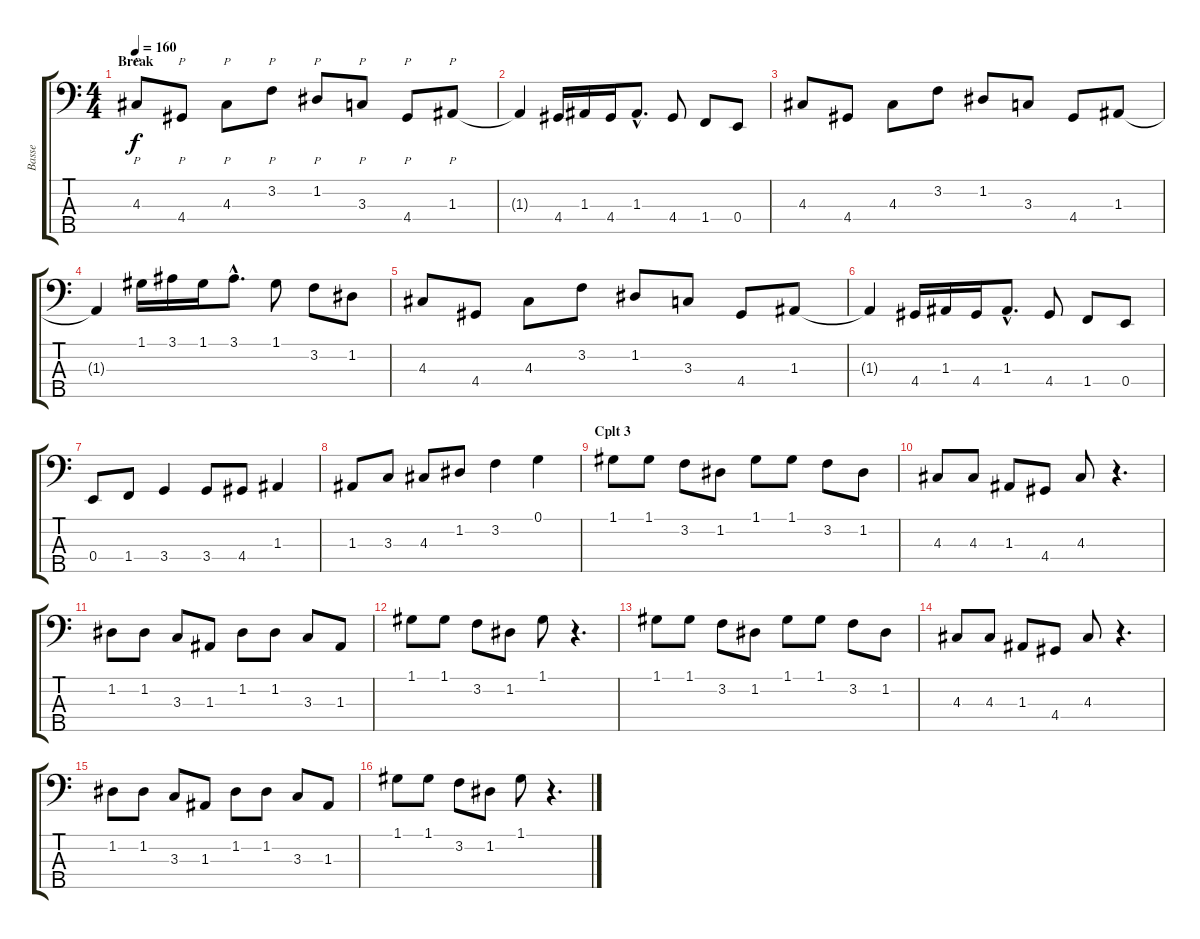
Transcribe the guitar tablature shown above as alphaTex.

\track ("Basse" "Basse") {instrument electricbassfinger}
\staff {score tabs}
\tuning (G2 D2 A1 E1 B0) {hide}
\ts (4 4)
\section ("" "Break")
\tempo 160
\clef f4
\ks c
4.3.8{p dy f} 4.4.8{p} 4.3.8{p} 3.2.8{p} 1.2.8{p} 3.3.8{p} 4.4.8{p} 1.3.8{p} |
1.3{t}.4 4.4.16 1.3.16 4.4.16 1.3{hac}.8{d} 4.4.8 1.4.8 0.4.8 |
4.3.8 4.4.8 4.3.8 3.2.8 1.2.8 3.3.8 4.4.8 1.3.8 |
1.3{t}.4 1.1.16 3.1.16 1.1.16 3.1{hac}.8{d} 1.1.8 3.2.8 1.2.8 |
4.3.8 4.4.8 4.3.8 3.2.8 1.2.8 3.3.8 4.4.8 1.3.8 |
1.3{t}.4 4.4.16 1.3.16 4.4.16 1.3{hac}.8{d} 4.4.8 1.4.8 0.4.8 |
0.4.8 1.4.8 3.4.4 3.4.8 4.4.8 1.3.4 |
1.3.8 3.3.8 4.3.8 1.2.8 3.2.4 0.1.4 |
\section ("" "Cplt 3")
1.1.8 1.1.8 3.2.8 1.2.8 1.1.8 1.1.8 3.2.8 1.2.8 |
4.3.8 4.3.8 1.3.8 4.4.8 4.3.8 r.4{d} |
1.2.8 1.2.8 3.3.8 1.3.8 1.2.8 1.2.8 3.3.8 1.3.8 |
1.1.8 1.1.8 3.2.8 1.2.8 1.1.8 r.4{d} |
1.1.8 1.1.8 3.2.8 1.2.8 1.1.8 1.1.8 3.2.8 1.2.8 |
4.3.8 4.3.8 1.3.8 4.4.8 4.3.8 r.4{d} |
1.2.8 1.2.8 3.3.8 1.3.8 1.2.8 1.2.8 3.3.8 1.3.8 |
1.1.8 1.1.8 3.2.8 1.2.8 1.1.8 r.4{d}
